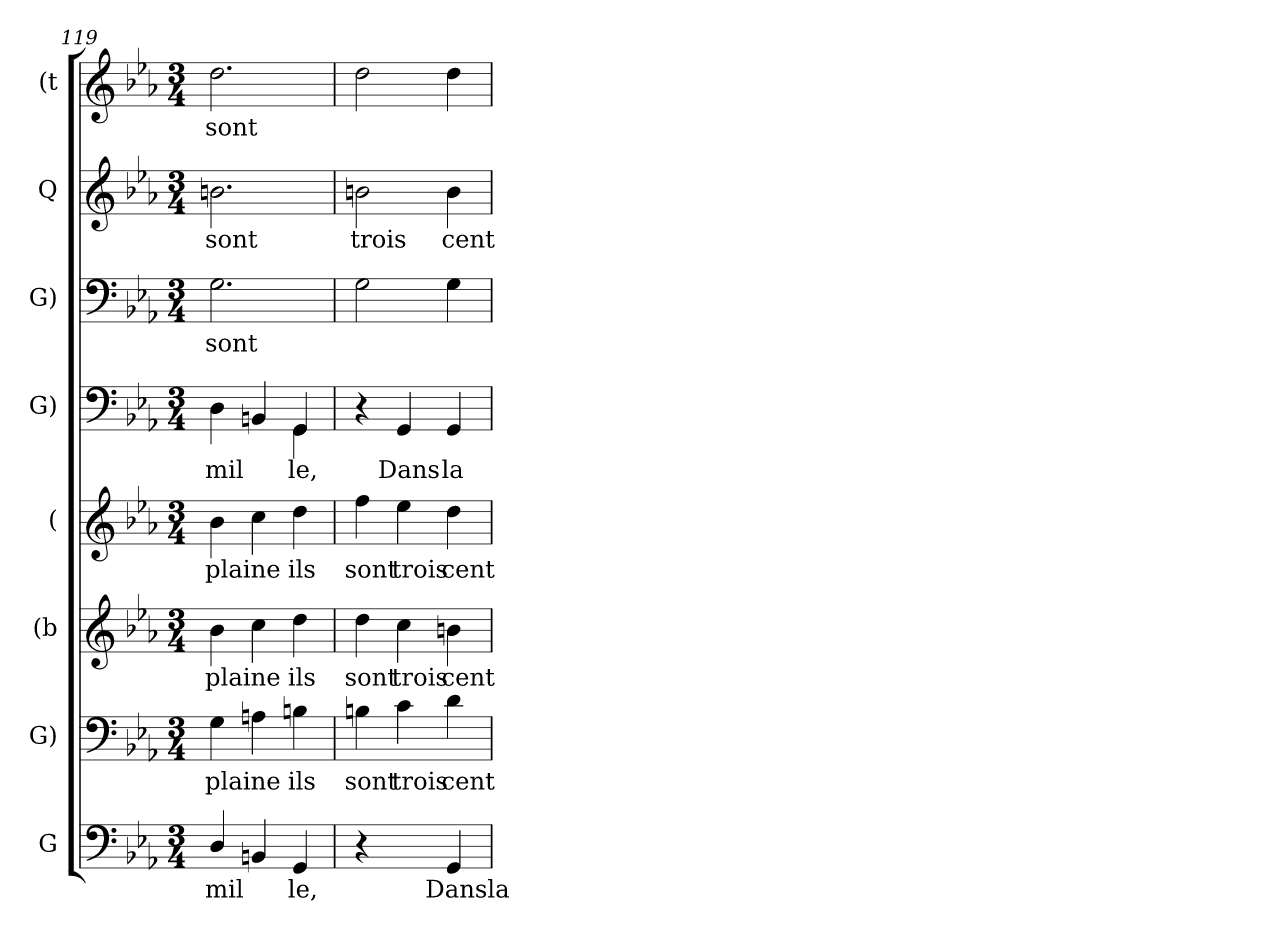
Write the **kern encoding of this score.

**kern	**text	**kern	**text	**kern	**text	**kern	**text	**kern	**text	**kern	**text	**kern	**text	**kern	**text
*part8	*part8	*part7	*part7	*part6	*part6	*part5	*part5	*part4	*part4	*part3	*part3	*part2	*part2	*part1	*part1
*staff8	*staff8	*staff7	*staff7	*staff6	*staff6	*staff5	*staff5	*staff4	*staff4	*staff3	*staff3	*staff2	*staff2	*staff1	*staff1
*I"G	*	*I"G)	*	*I"(b	*	*I"(	*	*I"G)	*	*I"G)	*	*I"Q	*	*I"(t	*
*clefF4	*	*clefF4	*	*clefG2	*	*clefG2	*	*clefF4	*	*clefF4	*	*clefG2	*	*clefG2	*
*k[b-e-a-]	*	*k[b-e-a-]	*	*k[b-e-a-]	*	*k[b-e-a-]	*	*k[b-e-a-]	*	*k[b-e-a-]	*	*k[b-e-a-]	*	*k[b-e-a-]	*
*M3/4	*	*M3/4	*	*M3/4	*	*M3/4	*	*M3/4	*	*M3/4	*	*M3/4	*	*M3/4	*
=119	=119	=119	=119	=119	=119	=119	=119	=119	=119	=119	=119	=119	=119	=119	=119
*	*	*	*	*	*	*	*	*^	*	*	*	*	*	*	*
4Di/	mil-	4Gi\	plaine	4b-i\	plaine	4b-i\	plaine	4Di\	4ryy	mil-	2.Gi\	sont	2.bni\	sont	2.ddi\	sont
4BBni/	--	4Ani\	.	4cci\	.	4cci\	.	4BBni/	4ryy	--	.	.	.	.	.	.
4GGi/	le,	4Bni\	ils	4ddi\	ils	4ddi\	ils	4GGi/	4GGj\	le,	.	.	.	.	.	.
*	*	*	*	*	*	*	*	*v	*v	*	*	*	*	*	*	*
!!LO:LB:g=z
=120	=120	=120	=120	=120	=120	=120	=120	=120	=120	=120	=120	=120	=120	=120	=120
4r	.	4Bni\	sont	4ddi\	sont	4ffi\	sont	4r	.	2Gi\	.	2bni\	trois	2ddi\	.
4ryy	.	4ci\	trois	4cci\	trois	4ee-i\	trois	4GGi/	Dans	.	.	.	.	.	.
4GGi/	Dansla	4di\	cent	4bni\	cent	4ddi\	cent	4GGi/	la	4Gi\	.	4bi\	cent	4ddi\	.
=	=	=	=	=	=	=	=	=	=	=	=	=	=	=	=
*-	*-	*-	*-	*-	*-	*-	*-	*-	*-	*-	*-	*-	*-	*-	*-
